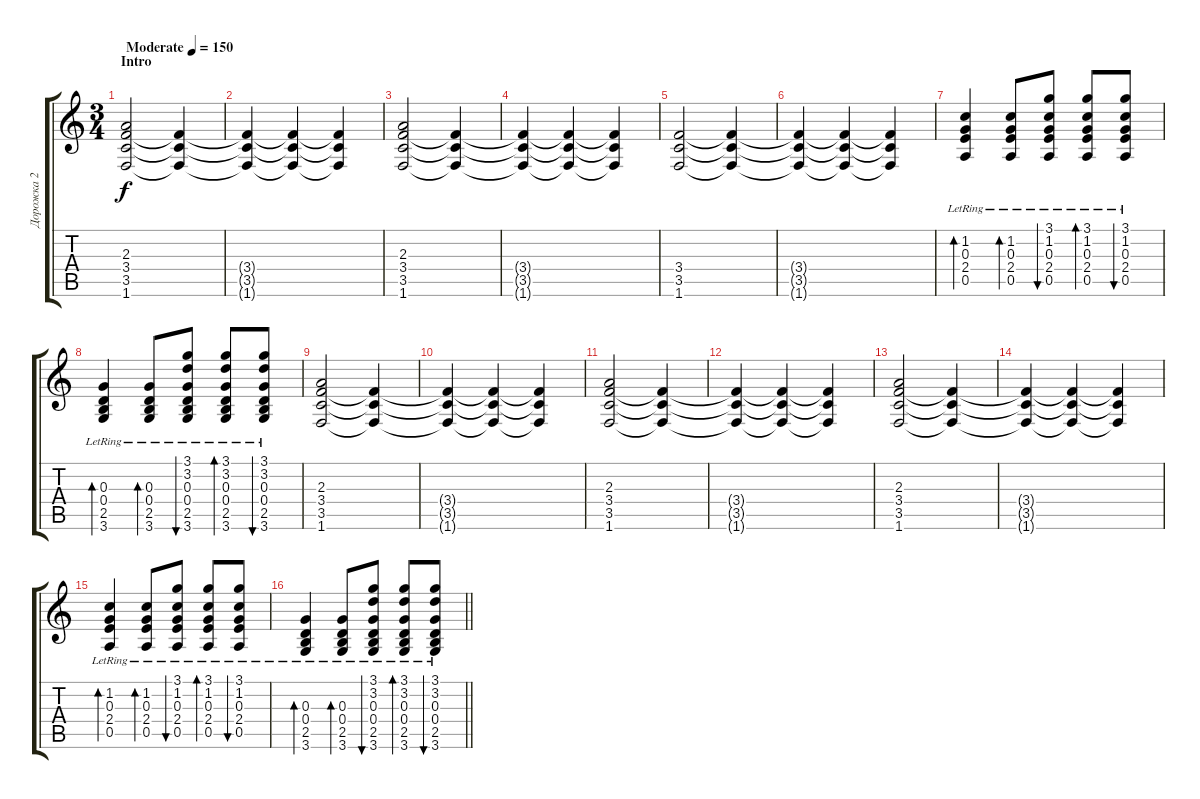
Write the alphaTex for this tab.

\track ("Дорожка 2" "Дорожка 2") {instrument acousticguitarsteel}
\staff {score tabs}
\tuning (E4 B3 G3 D3 A2 E2) {hide}
\ts (3 4)
\section ("" "Intro")
\tempo (150 "Moderate")
\clef g2
\ks c
(2.3 3.4 3.5 1.6).2{dy f instrument acousticguitarsteel} (3.4{t} 3.5{t} 1.6{t}).4 |
(3.4{t} 3.5{t} 1.6{t}).4 (3.4{t} 3.5{t} 1.6{t}).4 (3.4{t} 3.5{t} 1.6{t}).4 |
(2.3 3.4 3.5 1.6).2 (3.4{t} 3.5{t} 1.6{t}).4 |
(3.4{t} 3.5{t} 1.6{t}).4 (3.4{t} 3.5{t} 1.6{t}).4 (3.4{t} 3.5{t} 1.6{t}).4 |
(3.4 3.5 1.6).2 (3.4{t} 3.5{t} 1.6{t}).4 |
(3.4{t} 3.5{t} 1.6{t}).4 (3.4{t} 3.5{t} 1.6{t}).4 (3.4{t} 3.5{t} 1.6{t}).4 |
(1.2{lr} 0.3{lr} 2.4{lr} 0.5{lr}).4{bd 60} (1.2{lr} 0.3{lr} 2.4{lr} 0.5{lr}).8{bd 60} (3.1{lr} 1.2{lr} 0.3{lr} 2.4{lr} 0.5{lr}).8{bu 60} (3.1{lr} 1.2{lr} 0.3{lr} 2.4{lr} 0.5{lr}).8{bd 60} (3.1{lr} 1.2{lr} 0.3{lr} 2.4{lr} 0.5{lr}).8{bu 60} |
(0.3{lr} 0.4{lr} 2.5{lr} 3.6{lr}).4{bd 60} (0.3{lr} 0.4{lr} 2.5{lr} 3.6{lr}).8{bd 60} (3.1{lr} 3.2{lr} 0.3{lr} 0.4{lr} 2.5{lr} 3.6{lr}).8{bu 60} (3.1{lr} 3.2{lr} 0.3{lr} 0.4{lr} 2.5{lr} 3.6{lr}).8{bd 60} (3.1{lr} 3.2{lr} 0.3{lr} 0.4{lr} 2.5{lr} 3.6{lr}).8{bu 60} |
(2.3 3.4 3.5 1.6).2 (3.4{t} 3.5{t} 1.6{t}).4 |
(3.4{t} 3.5{t} 1.6{t}).4 (3.4{t} 3.5{t} 1.6{t}).4 (3.4{t} 3.5{t} 1.6{t}).4 |
(2.3 3.4 3.5 1.6).2 (3.4{t} 3.5{t} 1.6{t}).4 |
(3.4{t} 3.5{t} 1.6{t}).4 (3.4{t} 3.5{t} 1.6{t}).4 (3.4{t} 3.5{t} 1.6{t}).4 |
(2.3 3.4 3.5 1.6).2 (3.4{t} 3.5{t} 1.6{t}).4 |
(3.4{t} 3.5{t} 1.6{t}).4 (3.4{t} 3.5{t} 1.6{t}).4 (3.4{t} 3.5{t} 1.6{t}).4 |
(1.2{lr} 0.3{lr} 2.4{lr} 0.5{lr}).4{bd 60} (1.2{lr} 0.3{lr} 2.4{lr} 0.5{lr}).8{bd 60} (3.1{lr} 1.2{lr} 0.3{lr} 2.4{lr} 0.5{lr}).8{bu 60} (3.1{lr} 1.2{lr} 0.3{lr} 2.4{lr} 0.5{lr}).8{bd 60} (3.1{lr} 1.2{lr} 0.3{lr} 2.4{lr} 0.5{lr}).8{bu 60} |
\barLineRight lightlight
(0.3{lr} 0.4{lr} 2.5{lr} 3.6{lr}).4{bd 60} (0.3{lr} 0.4{lr} 2.5{lr} 3.6{lr}).8{bd 60} (3.1{lr} 3.2{lr} 0.3{lr} 0.4{lr} 2.5{lr} 3.6{lr}).8{bu 60} (3.1{lr} 3.2{lr} 0.3{lr} 0.4{lr} 2.5{lr} 3.6{lr}).8{bd 60} (3.1{lr} 3.2{lr} 0.3{lr} 0.4{lr} 2.5{lr} 3.6{lr}).8{bu 60}
